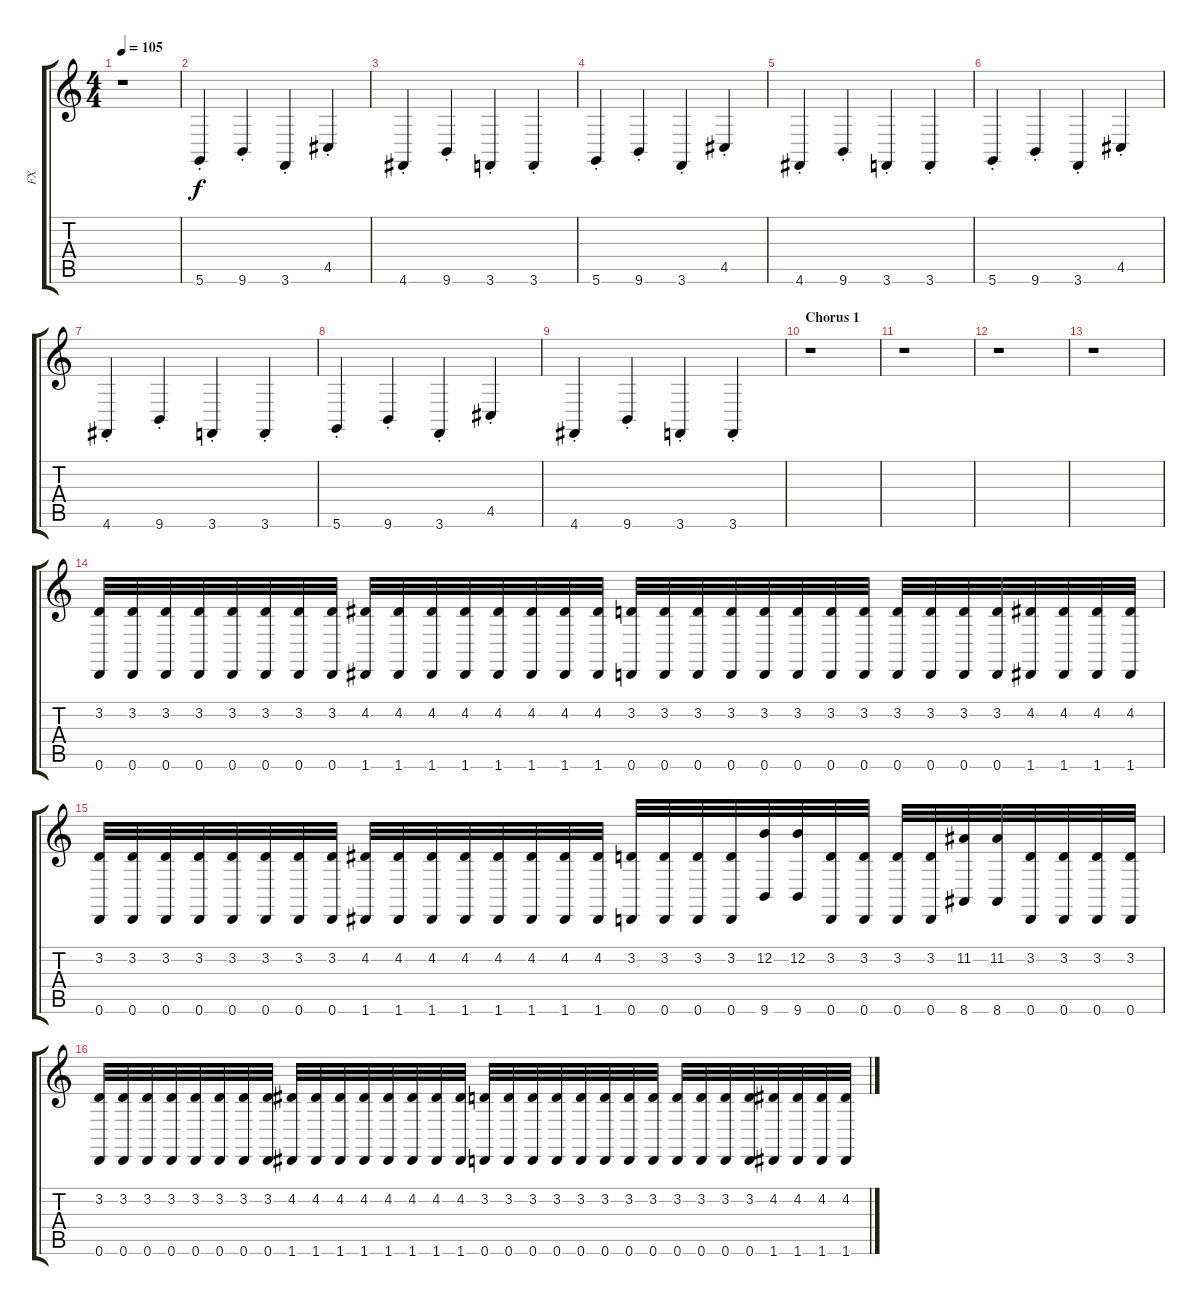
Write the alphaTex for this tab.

\track ("FX" "FX") {instrument lead1square}
\staff {score tabs}
\tuning (E4 B3 G3 D3 A2 D2) {hide}
\ts (4 4)
\tempo 105
\clef g2
\ks c
r.1{dy f} |
5.6{st}.4 9.6{st}.4 3.6{st}.4 4.5{st}.4 |
4.6{st}.4 9.6{st}.4 3.6{st}.4 3.6{st}.4 |
5.6{st}.4 9.6{st}.4 3.6{st}.4 4.5{st}.4 |
4.6{st}.4 9.6{st}.4 3.6{st}.4 3.6{st}.4 |
5.6{st}.4 9.6{st}.4 3.6{st}.4 4.5{st}.4 |
4.6{st}.4 9.6{st}.4 3.6{st}.4 3.6{st}.4 |
5.6{st}.4 9.6{st}.4 3.6{st}.4 4.5{st}.4 |
4.6{st}.4 9.6{st}.4 3.6{st}.4 3.6{st}.4 |
\section ("" "Chorus 1")
r.1 |
r.1 |
r.1 |
r.1 |
(3.2 0.6).32 (3.2 0.6).32 (3.2 0.6).32 (3.2 0.6).32 (3.2 0.6).32 (3.2 0.6).32 (3.2 0.6).32 (3.2 0.6).32 (4.2 1.6).32 (4.2 1.6).32 (4.2 1.6).32 (4.2 1.6).32 (4.2 1.6).32 (4.2 1.6).32 (4.2 1.6).32 (4.2 1.6).32 (3.2 0.6).32 (3.2 0.6).32 (3.2 0.6).32 (3.2 0.6).32 (3.2 0.6).32 (3.2 0.6).32 (3.2 0.6).32 (3.2 0.6).32 (3.2 0.6).32 (3.2 0.6).32 (3.2 0.6).32 (3.2 0.6).32 (4.2 1.6).32 (4.2 1.6).32 (4.2 1.6).32 (4.2 1.6).32 |
(3.2 0.6).32 (3.2 0.6).32 (3.2 0.6).32 (3.2 0.6).32 (3.2 0.6).32 (3.2 0.6).32 (3.2 0.6).32 (3.2 0.6).32 (4.2 1.6).32 (4.2 1.6).32 (4.2 1.6).32 (4.2 1.6).32 (4.2 1.6).32 (4.2 1.6).32 (4.2 1.6).32 (4.2 1.6).32 (3.2 0.6).32 (3.2 0.6).32 (3.2 0.6).32 (3.2 0.6).32 (12.2 9.6).32 (12.2 9.6).32 (3.2 0.6).32 (3.2 0.6).32 (3.2 0.6).32 (3.2 0.6).32 (11.2 8.6).32 (11.2 8.6).32 (3.2 0.6).32 (3.2 0.6).32 (3.2 0.6).32 (3.2 0.6).32 |
(3.2 0.6).32 (3.2 0.6).32 (3.2 0.6).32 (3.2 0.6).32 (3.2 0.6).32 (3.2 0.6).32 (3.2 0.6).32 (3.2 0.6).32 (4.2 1.6).32 (4.2 1.6).32 (4.2 1.6).32 (4.2 1.6).32 (4.2 1.6).32 (4.2 1.6).32 (4.2 1.6).32 (4.2 1.6).32 (3.2 0.6).32 (3.2 0.6).32 (3.2 0.6).32 (3.2 0.6).32 (3.2 0.6).32 (3.2 0.6).32 (3.2 0.6).32 (3.2 0.6).32 (3.2 0.6).32 (3.2 0.6).32 (3.2 0.6).32 (3.2 0.6).32 (4.2 1.6).32 (4.2 1.6).32 (4.2 1.6).32 (4.2 1.6).32
